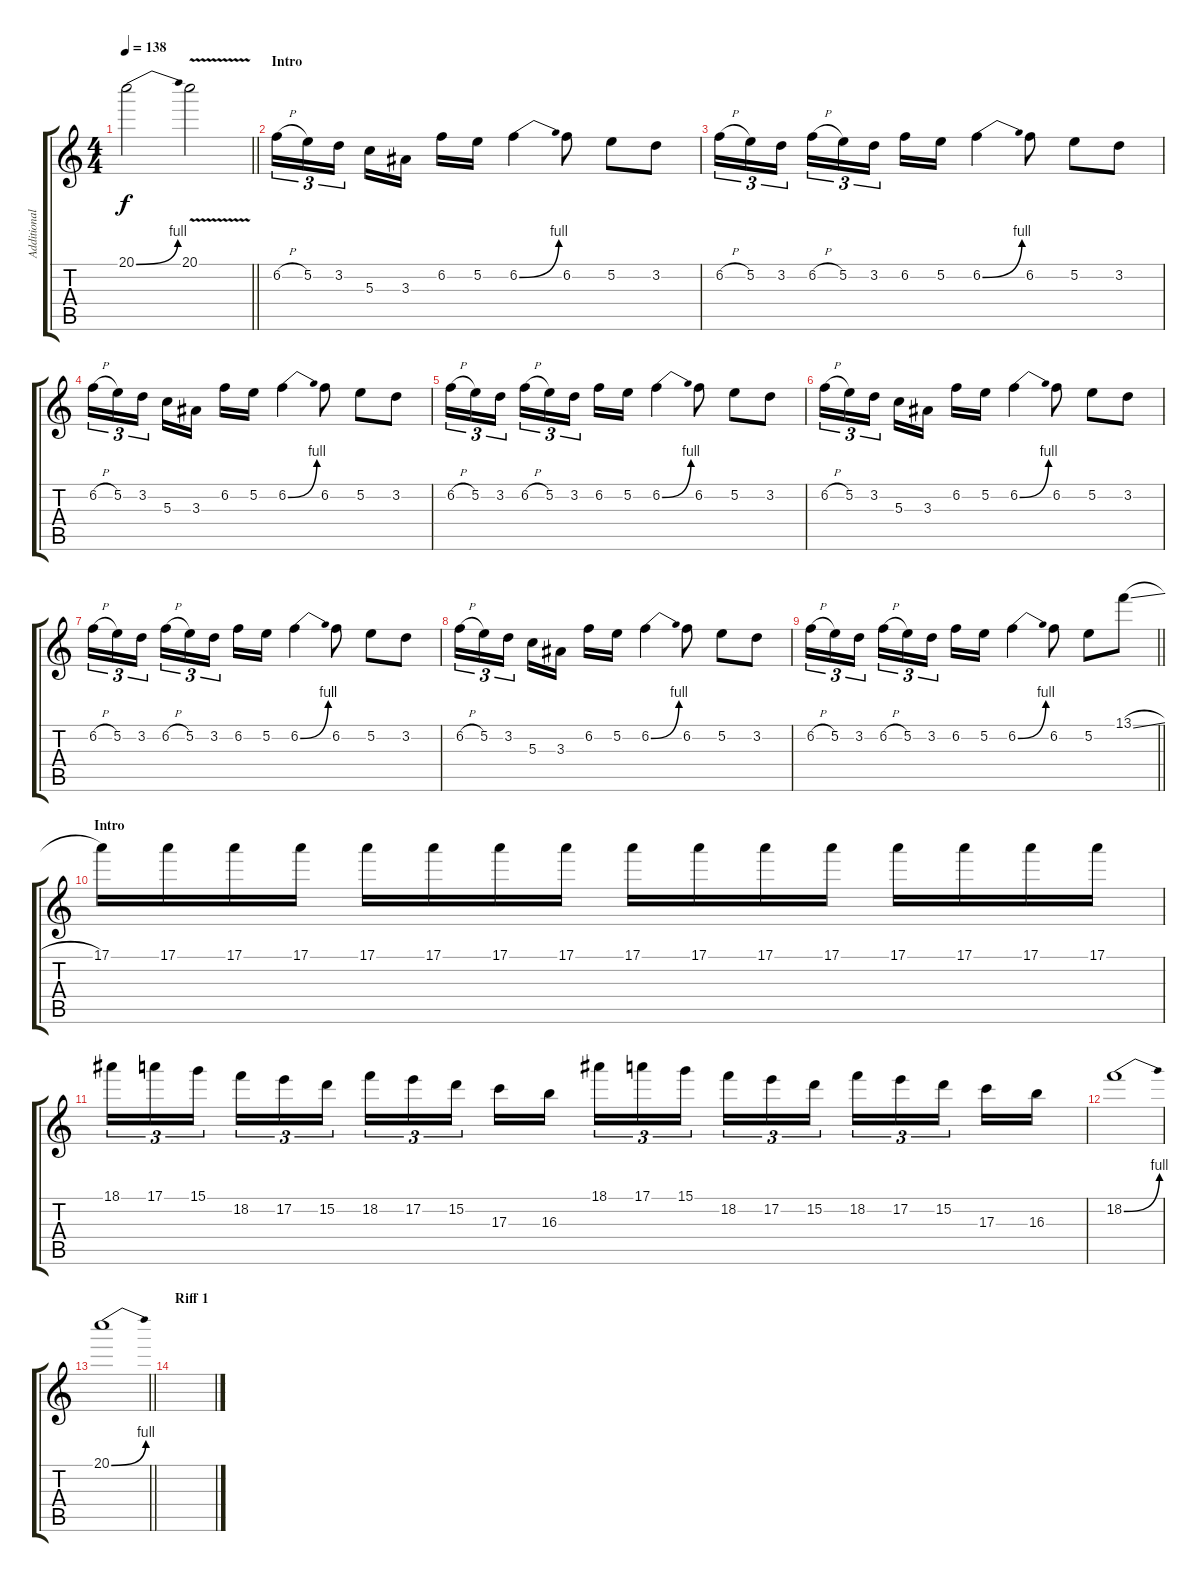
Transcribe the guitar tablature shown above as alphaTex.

\track ("Additional Guitar" "Additional") {instrument distortionguitar}
\staff {score tabs}
\tuning (E4 B3 G3 D3 A2 E2) {hide}
\ts (4 4)
\tempo 138
\clef g2
\barLineRight lightlight
\ks c
20.1{be (bend 0 0 60 4)}.2{dy f} 20.1{v}.2 |
\section ("" "Intro")
6.2{h}.16{tu (3 2)} 5.2.16{tu (3 2)} 3.2.16{tu (3 2) beam splitsecondary} 5.3.16 3.3.16 6.2.16 5.2.16 6.2{be (bend 0 0 60 4)}.4 6.2.8 5.2.8 3.2.8 |
6.2{h}.16{tu (3 2)} 5.2.16{tu (3 2)} 3.2.16{tu (3 2) beam splitsecondary} 6.2{h}.16{tu (3 2)} 5.2.16{tu (3 2)} 3.2.16{tu (3 2)} 6.2.16 5.2.16 6.2{be (bend 0 0 60 4)}.4 6.2.8 5.2.8 3.2.8 |
6.2{h}.16{tu (3 2)} 5.2.16{tu (3 2)} 3.2.16{tu (3 2) beam splitsecondary} 5.3.16 3.3.16 6.2.16 5.2.16 6.2{be (bend 0 0 60 4)}.4 6.2.8 5.2.8 3.2.8 |
6.2{h}.16{tu (3 2)} 5.2.16{tu (3 2)} 3.2.16{tu (3 2) beam splitsecondary} 6.2{h}.16{tu (3 2)} 5.2.16{tu (3 2)} 3.2.16{tu (3 2)} 6.2.16 5.2.16 6.2{be (bend 0 0 60 4)}.4 6.2.8 5.2.8 3.2.8 |
6.2{h}.16{tu (3 2)} 5.2.16{tu (3 2)} 3.2.16{tu (3 2) beam splitsecondary} 5.3.16 3.3.16 6.2.16 5.2.16 6.2{be (bend 0 0 60 4)}.4 6.2.8 5.2.8 3.2.8 |
6.2{h}.16{tu (3 2)} 5.2.16{tu (3 2)} 3.2.16{tu (3 2) beam splitsecondary} 6.2{h}.16{tu (3 2)} 5.2.16{tu (3 2)} 3.2.16{tu (3 2)} 6.2.16 5.2.16 6.2{be (bend 0 0 60 4)}.4 6.2.8 5.2.8 3.2.8 |
6.2{h}.16{tu (3 2)} 5.2.16{tu (3 2)} 3.2.16{tu (3 2) beam splitsecondary} 5.3.16 3.3.16 6.2.16 5.2.16 6.2{be (bend 0 0 60 4)}.4 6.2.8 5.2.8 3.2.8 |
\barLineRight lightlight
6.2{h}.16{tu (3 2)} 5.2.16{tu (3 2)} 3.2.16{tu (3 2) beam splitsecondary} 6.2{h}.16{tu (3 2)} 5.2.16{tu (3 2)} 3.2.16{tu (3 2)} 6.2.16 5.2.16 6.2{be (bend 0 0 60 4)}.4 6.2.8 5.2.8 13.1{sl}.8 |
\section ("" "Intro")
17.1.16 17.1.16 17.1.16 17.1.16 17.1.16 17.1.16 17.1.16 17.1.16 17.1.16 17.1.16 17.1.16 17.1.16 17.1.16 17.1.16 17.1.16 17.1.16 |
18.1.16{tu (3 2)} 17.1.16{tu (3 2)} 15.1.16{tu (3 2) beam splitsecondary} 18.2.16{tu (3 2)} 17.2.16{tu (3 2)} 15.2.16{tu (3 2)} 18.2.16{tu (3 2)} 17.2.16{tu (3 2)} 15.2.16{tu (3 2) beam splitsecondary} 17.3.16 16.3.16 18.1.16{tu (3 2)} 17.1.16{tu (3 2)} 15.1.16{tu (3 2) beam splitsecondary} 18.2.16{tu (3 2)} 17.2.16{tu (3 2)} 15.2.16{tu (3 2)} 18.2.16{tu (3 2)} 17.2.16{tu (3 2)} 15.2.16{tu (3 2) beam splitsecondary} 17.3.16 16.3.16 |
18.2{be (bend 0 0 60 4)}.1 |
\barLineRight lightlight
20.1{be (bend 0 0 60 4)}.1 |
\section ("" "Riff 1")
